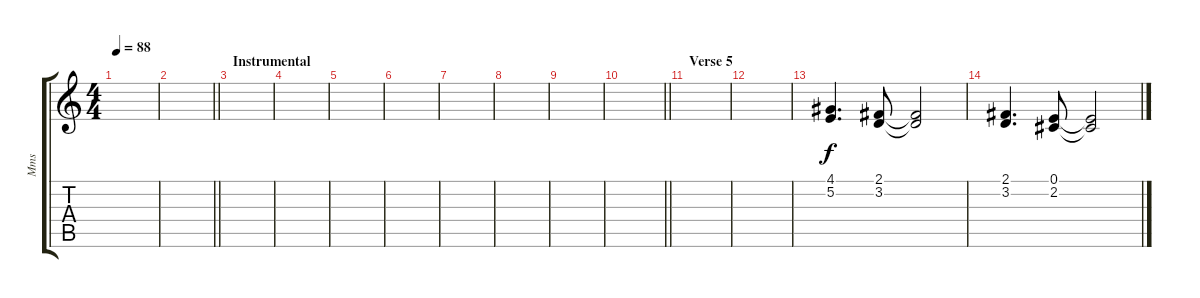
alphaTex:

\track ("Mms" "Mms") {instrument synthvoice}
\staff {score tabs}
\tuning (E4 B3 G3 D3 A2 E2) {hide}
\ts (4 4)
\tempo 88
\clef g2
\ks c
|
\barLineRight lightlight
|
\section ("" "Instrumental")
|
|
|
|
|
|
|
\barLineRight lightlight
|
\section ("" "Verse 5")
|
|
(4.1 5.2).4{d} (2.1 3.2).8 (2.1{t} 3.2{t}).2 |
(2.1 3.2).4{d} (0.1 2.2).8 (0.1{t} 2.2{t}).2
